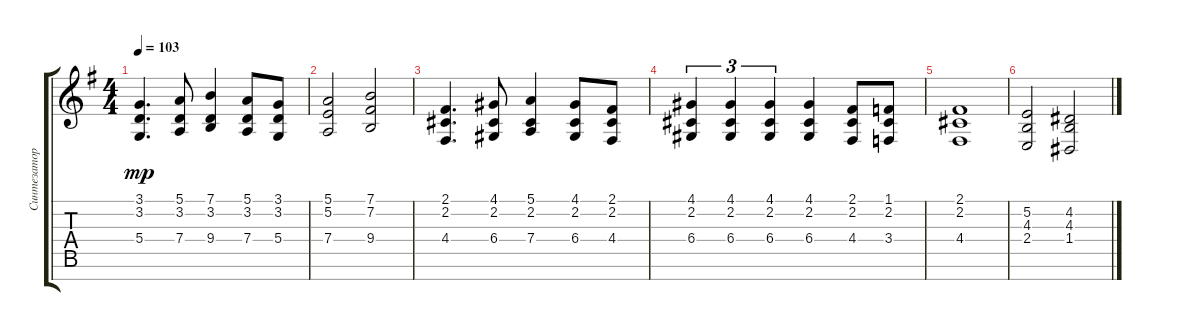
\track ("Синтезатор" "Синтезатор") {instrument stringensemble1}
\staff {score tabs}
\tuning (E4 B3 G3 D3 A2 E2 B1) {hide}
\ts (4 4)
\tempo 103
\clef g2
\ks eminor
(3.1 3.2 5.4).4{d dy mp} (5.1 3.2 7.4).8 (7.1 3.2 9.4).4 (5.1 3.2 7.4).8 (3.1 3.2 5.4).8 |
(5.1 5.2 7.4).2 (7.1 7.2 9.4).2 |
(2.1 2.2 4.4).4{d} (4.1 2.2 6.4).8 (5.1 2.2 7.4).4 (4.1 2.2 6.4).8 (2.1 2.2 4.4).8 |
(4.1 2.2 6.4).4{tu (3 2)} (4.1 2.2 6.4).4{tu (3 2)} (4.1 2.2 6.4).4{tu (3 2)} (4.1 2.2 6.4).4 (2.1 2.2 4.4).8 (1.1 2.2 3.4).8 |
(2.1 2.2 4.4).1 |
(5.2 4.3 2.4).2 (4.2 4.3 1.4).2
